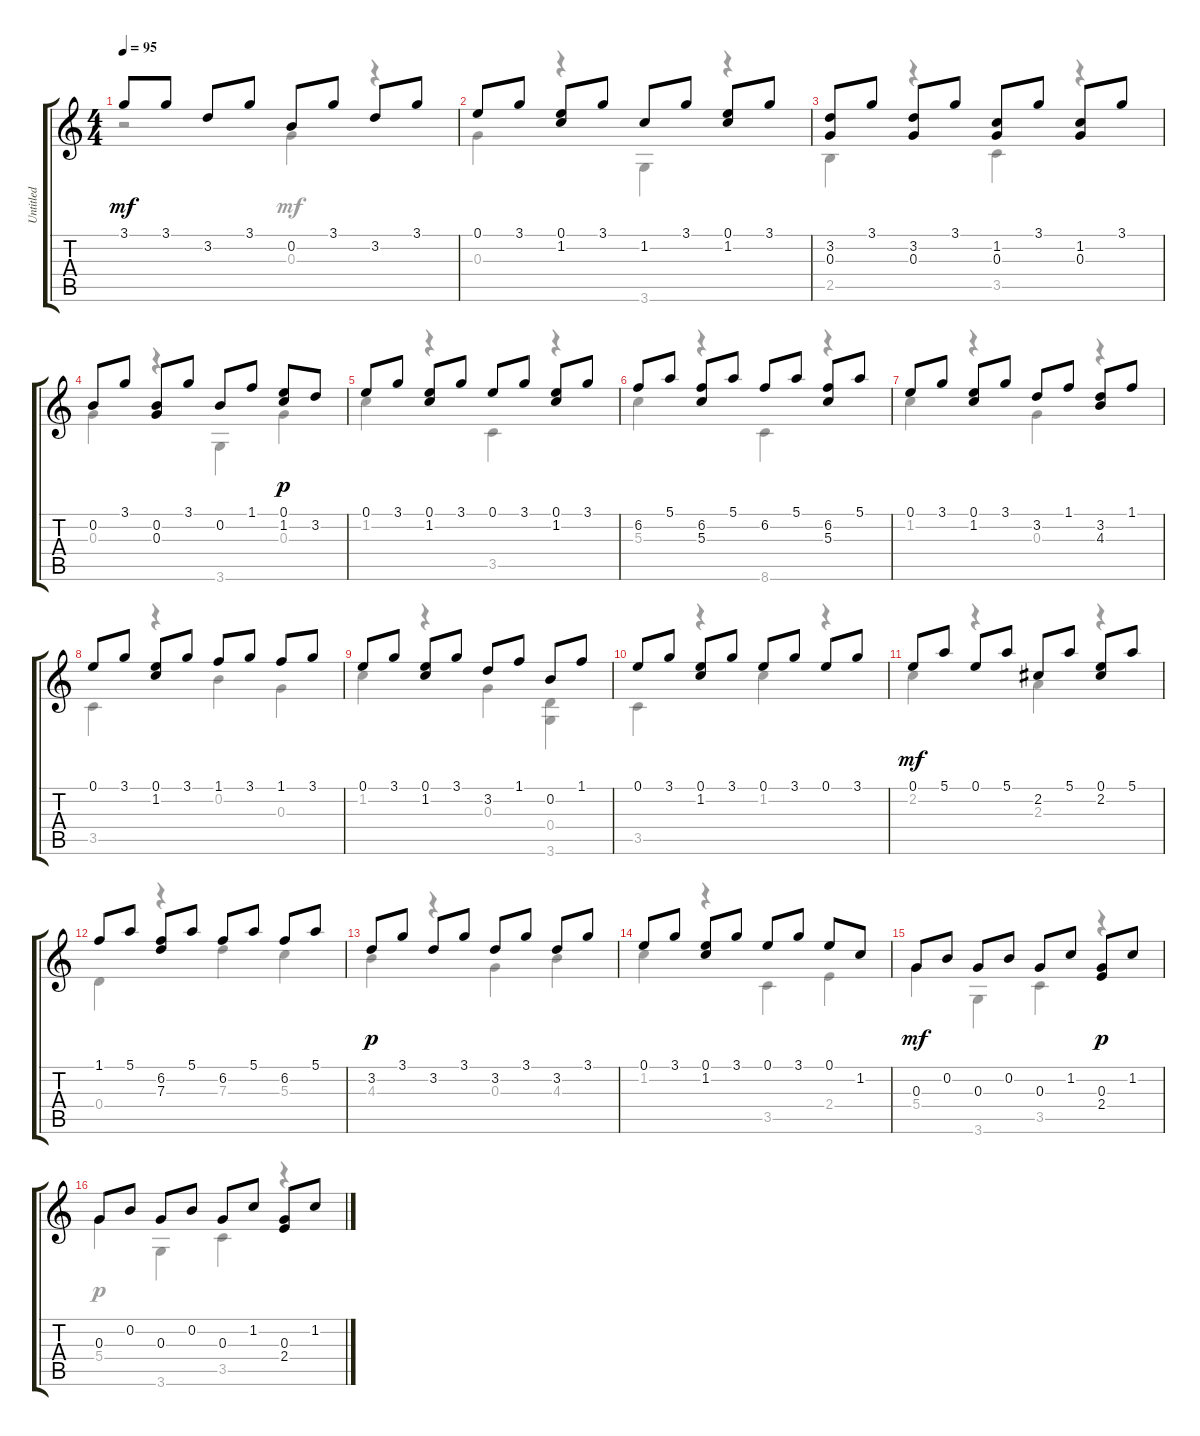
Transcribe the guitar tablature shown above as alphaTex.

\track ("Untitled" "Untitled") {instrument acousticguitarnylon}
\staff {score tabs}
\tuning (E4 B3 G3 D3 A2 E2) {hide}
\voice
\ts (4 4)
\tempo 95
\clef g2
\ks c
3.1.8{dy mf} 3.1.8 3.2.8 3.1.8 0.2.8 3.1.8 3.2.8 3.1.8 |
0.1.8 3.1.8 (0.1 1.2).8 3.1.8 1.2.8 3.1.8 (0.1 1.2).8 3.1.8 |
(3.2 0.3).8 3.1.8 (3.2 0.3).8 3.1.8 (1.2 0.3).8 3.1.8 (1.2 0.3).8 3.1.8 |
0.2.8 3.1.8 (0.2 0.3).8 3.1.8 0.2.8 1.1.8 (0.1 1.2).8{dy p} 3.2.8 |
0.1.8 3.1.8 (0.1 1.2).8 3.1.8 0.1.8 3.1.8 (0.1 1.2).8 3.1.8 |
6.2.8 5.1.8 (6.2 5.3).8 5.1.8 6.2.8 5.1.8 (6.2 5.3).8 5.1.8 |
0.1.8 3.1.8 (0.1 1.2).8 3.1.8 3.2.8 1.1.8 (3.2 4.3).8 1.1.8 |
0.1.8 3.1.8 (0.1 1.2).8 3.1.8 1.1.8 3.1.8 1.1.8 3.1.8 |
0.1.8 3.1.8 (0.1 1.2).8 3.1.8 3.2.8 1.1.8 0.2.8 1.1.8 |
0.1.8 3.1.8 (0.1 1.2).8 3.1.8 0.1.8 3.1.8 0.1.8 3.1.8 |
0.1.8{dy mf} 5.1.8 0.1.8 5.1.8 2.2.8 5.1.8 (0.1 2.2).8 5.1.8 |
1.1.8 5.1.8 (6.2 7.3).8 5.1.8 6.2.8 5.1.8 6.2.8 5.1.8 |
3.2.8{dy p} 3.1.8 3.2.8 3.1.8 3.2.8 3.1.8 3.2.8 3.1.8 |
0.1.8 3.1.8 (0.1 1.2).8 3.1.8 0.1.8 3.1.8 0.1.8 1.2.8 |
0.3.8{dy mf} 0.2.8 0.3.8 0.2.8 0.3.8 1.2.8 (0.3 2.4).8{dy p} 1.2.8 |
0.3.8 0.2.8 0.3.8 0.2.8 0.3.8 1.2.8 (0.3 2.4).8 1.2.8
\voice
\clef g2
\ottava regular
\simile none
\ks c
r.2{dy p} 0.3.4{dy mf} r.4 |
0.3.4 r.4 3.6.4 r.4 |
2.5.4 r.4 3.5.4 r.4 |
0.3.4 r.4 3.6.4 0.3.4{dy p} |
1.2.4 r.4 3.5.4 r.4 |
5.3.4 r.4 8.6.4 r.4 |
1.2.4 r.4 0.3.4 r.4 |
3.5.4 r.4 0.2.4 0.3.4 |
1.2.4 r.4 0.3.4 (0.4 3.6).4 |
3.5.4 r.4 1.2.4 r.4 |
2.2.4{dy mf} r.4 2.3.4 r.4 |
0.4.4 r.4 7.3.4 5.3.4 |
4.3.4{dy p} r.4 0.3.4 4.3.4 |
1.2.4 r.4 3.5.4 2.4.4 |
5.4.4{dy mf} 3.6.4 3.5.4 r.4 |
5.4.4{dy p} 3.6.4 3.5.4 r.4
